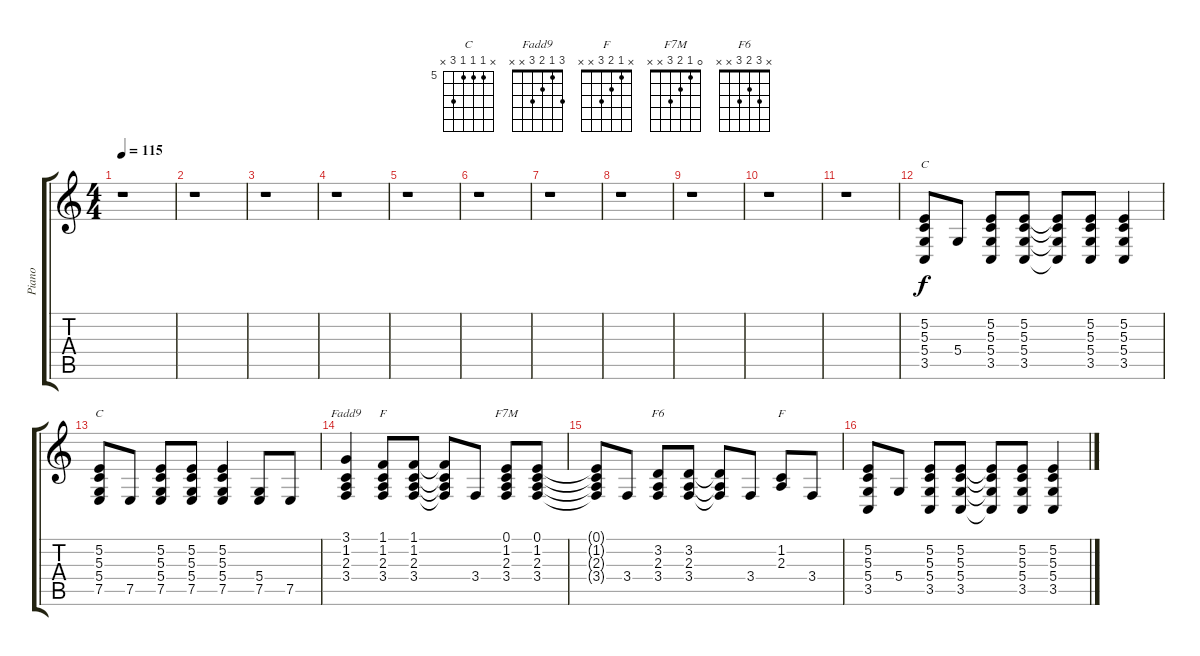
\track ("Piano" "Piano") {instrument acousticgrandpiano}
\staff {score tabs}
\tuning (E4 B3 G3 D3 A2 E2) {hide}
\chord ("C" x 5 5 5 3 x)
\chord ("C" x 5 5 5 7 x) {firstfret 5}
\chord ("Fadd9" 3 1 2 3 x x)
\chord ("F" 1 1 2 3 x x)
\chord ("F7M" 0 1 2 3 x x)
\chord ("F6" x 3 2 3 x x)
\chord ("F" x 1 2 3 x x)
\ts (4 4)
\tempo 115
\clef g2
\ks c
r.1{dy f} |
r.1 |
r.1 |
r.1 |
r.1 |
r.1 |
r.1 |
r.1 |
r.1 |
r.1 |
r.1 |
(5.2 5.3 5.4 3.5).8{ch "C"} 5.4.8 (5.2 5.3 5.4 3.5).8 (5.2 5.3 5.4 3.5).8 (5.2{t} 5.3{t} 5.4{t} 3.5{t}).8 (5.2 5.3 5.4 3.5).8 (5.2 5.3 5.4 3.5).4 |
(5.2 5.3 5.4 7.5).8{ch "C"} 7.5.8 (5.2 5.3 5.4 7.5).8 (5.2 5.3 5.4 7.5).8 (5.2 5.3 5.4 7.5).4 (5.4 7.5).8 7.5.8 |
(3.1 1.2 2.3 3.4).4{ch "Fadd9"} (1.1 1.2 2.3 3.4).8{ch "F"} (1.1 1.2 2.3 3.4).8 (1.1{t} 1.2{t} 2.3{t} 3.4{t}).8 3.4.8 (0.1 1.2 2.3 3.4).8{ch "F7M"} (0.1 1.2 2.3 3.4).8 |
(0.1{t} 1.2{t} 2.3{t} 3.4{t}).8 3.4.8 (3.2 2.3 3.4).8{ch "F6"} (3.2 2.3 3.4).8 (3.2{t} 2.3{t} 3.4{t}).8 3.4.8 (1.2 2.3).8{ch "F"} 3.4.8 |
(5.2 5.3 5.4 3.5).8 5.4.8 (5.2 5.3 5.4 3.5).8 (5.2 5.3 5.4 3.5).8 (5.2{t} 5.3{t} 5.4{t} 3.5{t}).8 (5.2 5.3 5.4 3.5).8 (5.2 5.3 5.4 3.5).4
